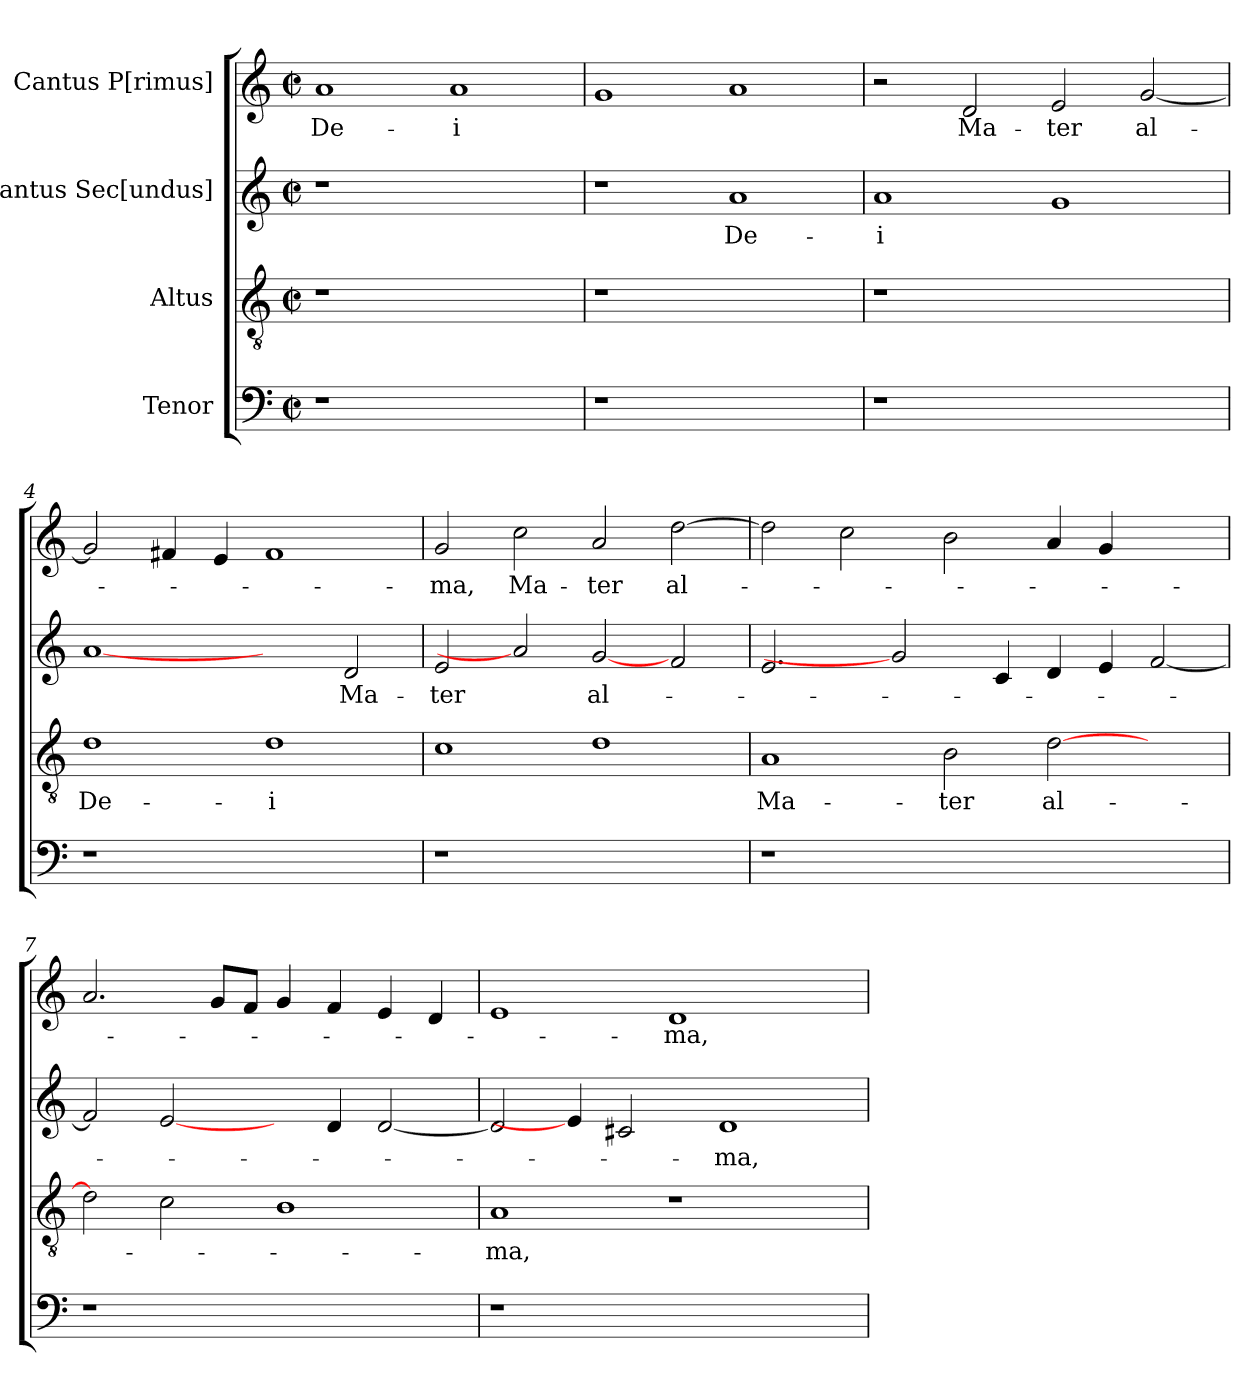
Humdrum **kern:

**kern	**kern	**text	**kern	**text	**kern	**text
*part4	*part3	*part3	*part2	*part2	*part1	*part1
*staff4	*staff3	*staff3	*staff2	*staff2	*staff1	*staff1
*I"Tenor	*I"Altus	*	*I"Cantus Sec[undus]	*	*I"Cantus P[rimus]	*
!!LO:PB:g=z
*clefF4	*clefGv2	*	*clefG2	*	*clefG2	*
*k[]	*k[]	*	*k[]	*	*k[]	*
*C:	*C:	*	*C:	*	*C:	*
*M2/2	*M2/2	*	*M2/2	*	*M2/2	*
*met(c|)	*met(c|)	*	*met(c|)	*	*met(c|)	*
=1	=1	=1	=1	=1	=1	=1
!	!	!	!	!	!	!LO:LY:b
1r	1r	.	1r	.	1a	De-
!	!	!	!	!	!	!LO:LY:b
1ryy	1ryy	.	1ryy	.	1a	-i
=2	=2	=2	=2	=2	=2	=2
1r	1r	.	1r	.	1g	.
!	!	!	!	!LO:LY:b	!	!
1ryy	1ryy	.	1a	De-	1a	.
=3	=3	=3	=3	=3	=3	=3
!	!	!	!	!LO:LY:b	!	!
1r	1r	.	1a	-i	2r	.
!	!	!	!	!	!	!LO:LY:b
.	.	.	.	.	2d/	Ma-
!	!	!	!	!	!	!LO:LY:b
1ryy	1ryy	.	1g	.	2e/	-ter
!	!	!	!	!	!	!LO:LY:b
.	.	.	.	.	[<2g/	al-
=4	=4	=4	=4	=4	=4	=4
!	!	!LO:LY:b	!	!	!	!
1r	1d	De-	[1a	.	2g/]	.
.	.	.	.	.	4f#X/	.
.	.	.	.	.	4e/	.
!	!	!LO:LY:b	!	!	!	!
1ryy	1d	-i	2ryy	.	1f#	.
!	!	!	!	!LO:LY:b	!	!
.	.	.	2d/	Ma-	.	.
=5	=5	=5	=5	=5	=5	=5
!	!	!	!	!LO:LY:b	!	!LO:LY:b
1r	1c	.	2e/	-ter	2g/	-ma,
!	!	!	!	!	!	!LO:LY:b
.	.	.	2a]	.	2cc\	Ma-
!	!	!	!	!LO:LY:b	!	!LO:LY:b
1ryy	1d	.	[2g	al-	2a/	-ter
!	!	!	!	!	!	!LO:LY:b
.	.	.	2f/	.	[<2dd\	al-
!!LO:LB:g=z
=6	=6	=6	=6	=6	=6	=6
!	!	!LO:LY:b	!	!	!	!
1r	1A	Ma-	2.e/	.	2dd\]	.
.	.	.	.	.	2cc\	.
.	.	.	2g]	.	.	.
!	!	!LO:LY:b	!	!	!	!
1.ryy	2B\	-ter	.	.	2b\	.
.	.	.	4c/	.	.	.
!	!	!LO:LY:b	!	!	!	!
.	[>2d\	al-	4d/	.	4a/	.
.	.	.	4e/	.	4g/	.
.	2ryy	.	[<2f/	.	2ryy	.
=7	=7	=7	=7	=7	=7	=7
1r	2d\]	.	2f/]	.	2.a/	.
.	2c\	.	[2e/	.	.	.
.	.	.	.	.	8g/L	.
.	.	.	.	.	8f/J	.
1ryy	1B	.	4ryy	.	4g/	.
.	.	.	4d/	.	4f/	.
.	.	.	[<2d/	.	4e/	.
.	.	.	.	.	4d/	.
=8	=8	=8	=8	=8	=8	=8
!	!	!LO:LY:b	!	!	!	!
1r	1A	-ma,	2d/]	.	1e	.
.	.	.	4e/]	.	.	.
.	.	.	2c#X/	.	.	.
!	!	!	!	!	!	!LO:LY:b
1ryy	1r	.	.	.	1d	-ma,
!	!	!	!	!LO:LY:b	!	!
.	.	.	1d	-ma,	.	.
4ryy	4ryy	.	.	.	4ryy	.
=	=	=	=	=	=	=
*-	*-	*-	*-	*-	*-	*-
